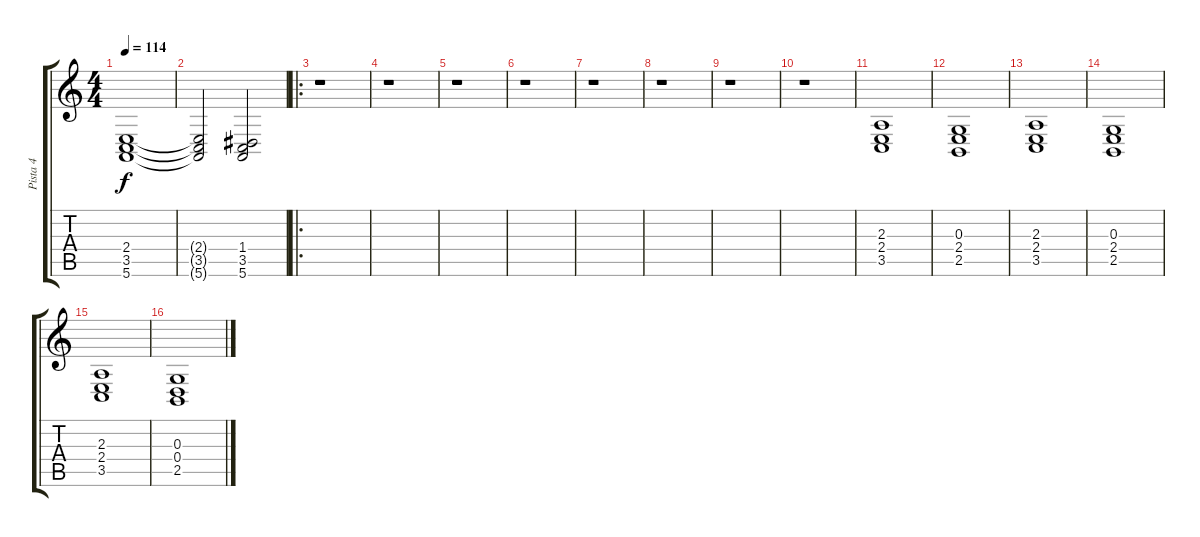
\track ("Pista 4" "Pista 4") {instrument reedorgan}
\staff {score tabs}
\tuning (E4 B3 G3 D3 A2 E2) {hide}
\ts (4 4)
\tempo 114
\clef g2
\ks c
(2.4 3.5 5.6).1{dy f} |
(2.4{t} 3.5{t} 5.6{t}).2 (1.4 3.5 5.6).2 |
\ro
r.1 |
r.1 |
r.1 |
r.1 |
r.1 |
r.1 |
r.1 |
r.1 |
(2.3 2.4 3.5).1 |
(0.3 2.4 2.5).1 |
(2.3 2.4 3.5).1 |
(0.3 2.4 2.5).1 |
(2.3 2.4 3.5).1 |
(0.3 0.4 2.5).1
